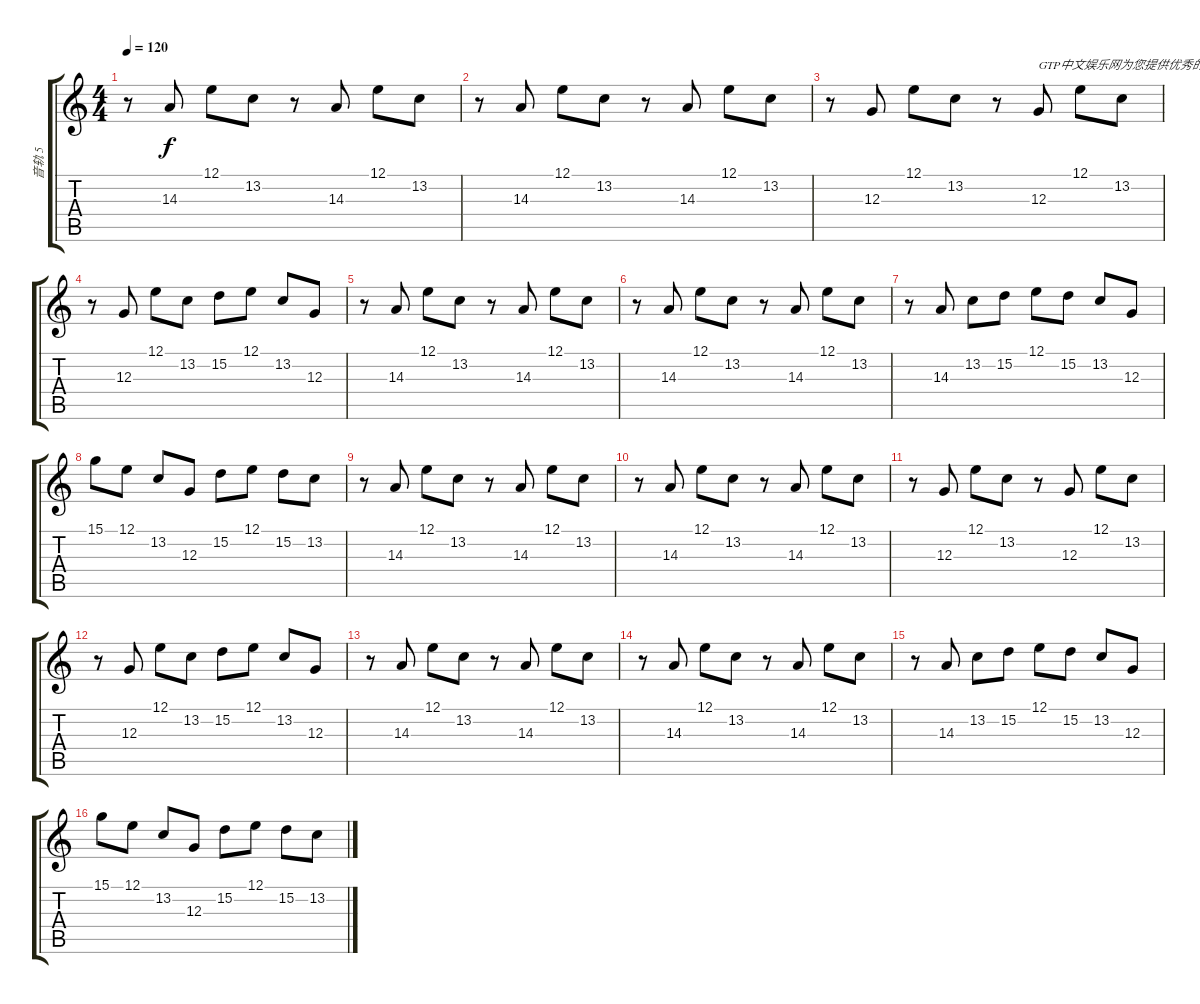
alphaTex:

\track ("音轨 5" "音轨 5") {instrument musicbox}
\staff {score tabs}
\tuning (E4 B3 G3 D3 A2 E2) {hide}
\ts (4 4)
\tempo 120
\clef g2
\ks c
r.8{dy f} 14.3.8 12.1.8 13.2.8 r.8 14.3.8 12.1.8 13.2.8 |
r.8 14.3.8 12.1.8 13.2.8 r.8 14.3.8 12.1.8 13.2.8 |
r.8 12.3.8 12.1.8 13.2.8 r.8 12.3.8{txt "GTP中文娱乐网为您提供优秀的谱子"} 12.1.8 13.2.8 |
r.8 12.3.8 12.1.8 13.2.8 15.2.8 12.1.8 13.2.8 12.3.8 |
r.8 14.3.8 12.1.8 13.2.8 r.8 14.3.8 12.1.8 13.2.8 |
r.8 14.3.8 12.1.8 13.2.8 r.8 14.3.8 12.1.8 13.2.8 |
r.8 14.3.8 13.2.8 15.2.8 12.1.8 15.2.8 13.2.8 12.3.8 |
15.1.8 12.1.8 13.2.8 12.3.8 15.2.8 12.1.8 15.2.8 13.2.8 |
r.8 14.3.8 12.1.8 13.2.8 r.8 14.3.8 12.1.8 13.2.8 |
r.8 14.3.8 12.1.8 13.2.8 r.8 14.3.8 12.1.8 13.2.8 |
r.8 12.3.8 12.1.8 13.2.8 r.8 12.3.8 12.1.8 13.2.8 |
r.8 12.3.8 12.1.8 13.2.8 15.2.8 12.1.8 13.2.8 12.3.8 |
r.8 14.3.8 12.1.8 13.2.8 r.8 14.3.8 12.1.8 13.2.8 |
r.8 14.3.8 12.1.8 13.2.8 r.8 14.3.8 12.1.8 13.2.8 |
r.8 14.3.8 13.2.8 15.2.8 12.1.8 15.2.8 13.2.8 12.3.8 |
15.1.8 12.1.8 13.2.8 12.3.8 15.2.8 12.1.8 15.2.8 13.2.8
